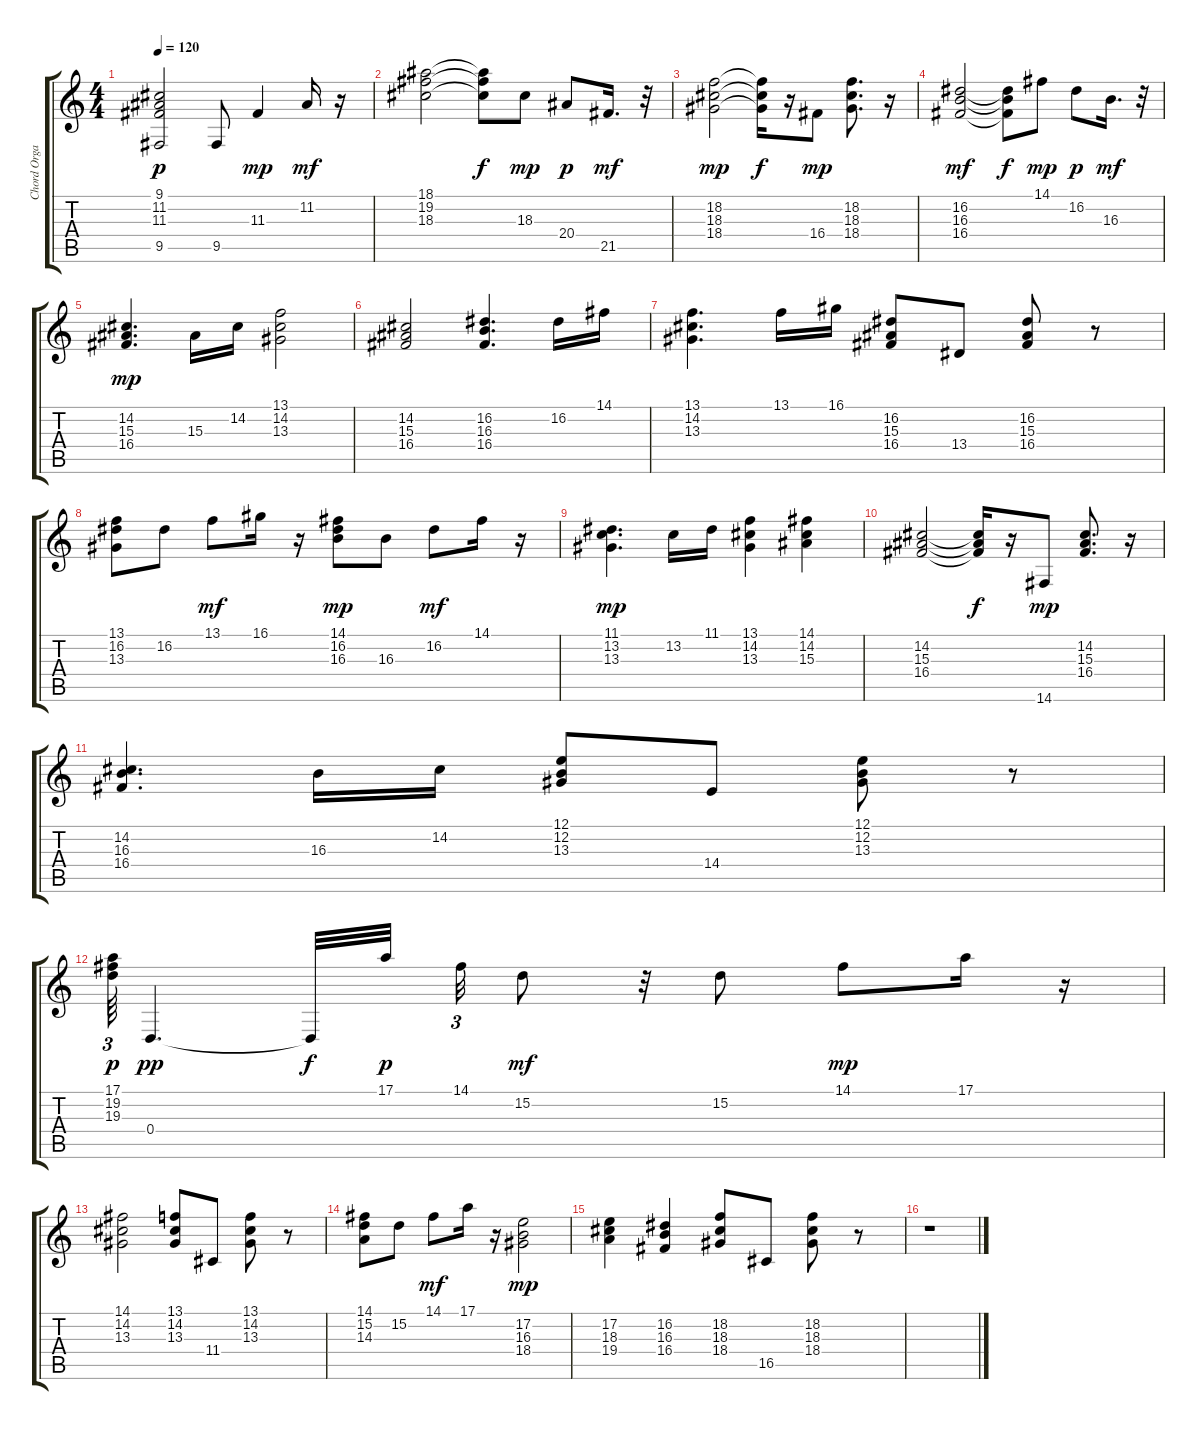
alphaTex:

\track ("Chord Organ" "Chord Orga") {instrument rockorgan}
\staff {score tabs}
\tuning (E4 B3 G3 D3 A2 E2) {hide}
\ts (4 4)
\tempo 120
\clef g2
\ks c
(9.1 11.2 11.3 9.5).2{dy p} 9.5.8 11.3.4{dy mp} 11.2.16{dy mf} r.16 |
(18.1 19.2 18.3).2 (18.1{t} 19.2{t} 18.3{t}).8{dy f} 18.3.8{dy mp} 20.4.8{dy p} 21.5.16{d dy mf} r.32 |
(18.2 18.3 18.4).2{dy mp} (18.2{t} 18.3{t} 18.4{t}).16{dy f} r.16 16.4.8{dy mp} (18.2 18.3 18.4).8{d} r.16 |
(16.2 16.3 16.4).2{dy mf} (16.2{t} 16.3{t} 16.4{t}).8{dy f} 14.1.8{dy mp} 16.2.8{dy p} 16.3.16{d dy mf} r.32 |
(14.2 15.3 16.4).4{d dy mp} 15.3.16 14.2.16 (13.1 14.2 13.3).2 |
(14.2 15.3 16.4).2 (16.2 16.3 16.4).4{d} 16.2.16 14.1.16 |
(13.1 14.2 13.3).4{d} 13.1.16 16.1.16 (16.2 15.3 16.4).8 13.4.8 (16.2 15.3 16.4).8 r.8 |
(13.1 16.2 13.3).8 16.2.8 13.1.8{dy mf} 16.1.16 r.16 (14.1 16.2 16.3).8{dy mp} 16.3.8 16.2.8{dy mf} 14.1.16 r.16 |
(11.1 13.2 13.3).4{d dy mp} 13.2.16 11.1.16 (13.1 14.2 13.3).4 (14.1 14.2 15.3).4 |
(14.2 15.3 16.4).2 (14.2{t} 15.3{t} 16.4{t}).16{dy f} r.16 14.6.8{dy mp} (14.2 15.3 16.4).8{d} r.16 |
(14.2 16.3 16.4).4{d} 16.3.16 14.2.16 (12.1 12.2 13.3).8 14.4.8 (12.1 12.2 13.3).8 r.8 |
(17.1 19.2 19.3).64{tu (3 2) dy p} 0.4.4{d dy pp} 0.4{t}.32{dy f} 17.1.32{dy p} 14.1.32{tu (3 2)} 15.2.8{dy mf} r.32 15.2.8 14.1.8{dy mp} 17.1.16 r.16 |
(14.1 14.2 13.3).2 (13.1 14.2 13.3).8 11.4.8 (13.1 14.2 13.3).8 r.8 |
(14.1 15.2 14.3).8 15.2.8 14.1.8{dy mf} 17.1.16 r.16 (17.2 16.3 18.4).2{dy mp} |
(17.2 18.3 19.4).4 (16.2 16.3 16.4).4 (18.2 18.3 18.4).8 16.5.8 (18.2 18.3 18.4).8 r.8 |
r.1
